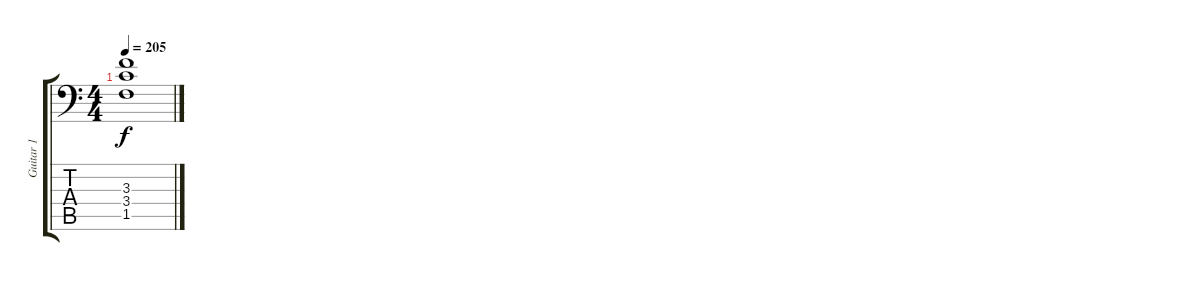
\track ("Guitar 1" "Guitar 1") {instrument distortionguitar}
\staff {score tabs}
\tuning (B3 Gb3 D3 A2 E2 A1) {hide}
\ts (4 4)
\tempo 205
\clef f4
\ks c
(3.3{t} 3.4{t} 1.5{t}).1{dy f}
